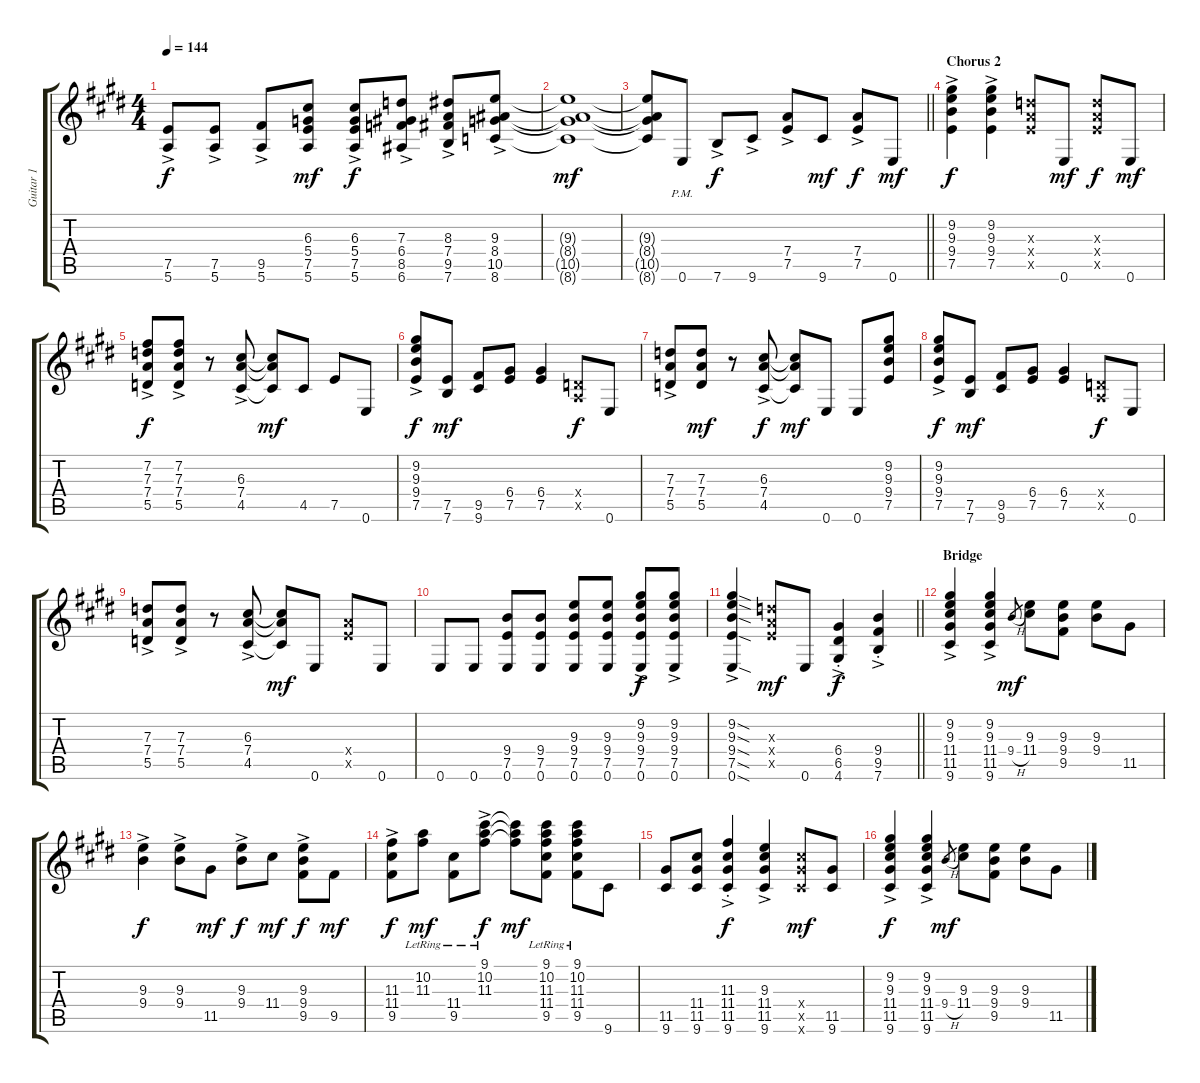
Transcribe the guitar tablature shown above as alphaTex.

\track ("Guitar 1" "Guitar 1") {instrument overdrivenguitar}
\staff {score tabs}
\tuning (E4 B3 G3 D3 A2 E2) {hide}
\ts (4 4)
\tempo 144
\clef g2
\ks c#minor
(7.5{ac} 5.6{ac}).8{dy f} (7.5{ac} 5.6{ac}).8 (9.5{ac} 5.6{ac}).8 (6.3 5.4 7.5 5.6).8{dy mf} (6.3{ac} 5.4{ac} 7.5{ac} 5.6{ac}).8{dy f} (7.3{ac} 6.4{ac} 8.5{ac} 6.6{ac}).8 (8.3{ac} 7.4{ac} 9.5{ac} 7.6{ac}).8 (9.3{ac} 8.4{ac} 10.5{ac} 8.6{ac}).8 |
(9.3{t} 8.4{t} 10.5{t} 8.6{t}).1{dy mf} |
\barLineRight lightlight
(9.3{t} 8.4{t} 10.5{t} 8.6{t}).8 0.6{pm}.8 7.6{ac}.8{dy f} 9.6{ac}.8 (7.4{ac} 7.5{ac}).8 9.6.8{dy mf} (7.4{ac} 7.5{ac}).8{dy f} 0.6.8{dy mf} |
\section ("" "Chorus 2")
(9.2{ac} 9.3{ac} 9.4{ac} 7.5{ac}).4{dy f} (9.2{ac} 9.3{ac} 9.4{ac} 7.5{ac}).4 (7.3{x} 7.4{x} 7.5{x}).8 0.6.8{dy mf} (7.3{x} 7.4{x} 7.5{x}).8{dy f} 0.6.8{dy mf} |
\ks e
(7.2{ac} 7.3{ac} 7.4{ac} 5.5{ac}).8{dy f} (7.2{ac} 7.3{ac} 7.4{ac} 5.5{ac}).8 r.8 (6.3{ac} 7.4{ac} 4.5{ac}).8 (6.3{t} 7.4{t} 4.5{t}).8{dy mf} 4.5.8 7.5.8 0.6.8 |
\ks c#minor
(9.2{ac} 9.3{ac} 9.4{ac} 7.5{ac}).8{dy f} (7.5 7.6).8{dy mf} (9.5 9.6).8 (6.4 7.5).8 (6.4 7.5).4 (0.4{x} 0.5{x}).8{dy f} 0.6.8 |
\ks e
(7.3{ac} 7.4{ac} 5.5{ac}).8 (7.3 7.4 5.5).8{dy mf} r.8 (6.3{ac} 7.4{ac} 4.5{ac}).8{dy f} (6.3{t} 7.4{t} 4.5{t}).8{dy mf} 0.6.8 0.6.8 (9.2 9.3 9.4 7.5).8 |
\ks c#minor
(9.2{ac} 9.3{ac} 9.4{ac} 7.5{ac}).8{dy f} (7.5 7.6).8{dy mf} (9.5 9.6).8 (6.4 7.5).8 (6.4 7.5).4 (0.4{x} 0.5{x}).8{dy f} 0.6.8 |
\ks e
(7.3{ac} 7.4{ac} 5.5{ac}).8 (7.3{ac} 7.4{ac} 5.5{ac}).8 r.8 (6.3{ac} 7.4{ac} 4.5{ac}).8 (6.3{t} 7.4{t} 4.5{t}).8{dy mf} 0.6.8 (7.4{x} 7.5{x}).8 0.6.8 |
\ks c#minor
0.6.8 0.6.8 (9.4 7.5 0.6).8 (9.4 7.5 0.6).8 (9.3 9.4 7.5 0.6).8 (9.3 9.4 7.5 0.6).8 (9.2{ac} 9.3{ac} 9.4{ac} 7.5{ac} 0.6{ac}).8{dy f} (9.2{ac} 9.3{ac} 9.4{ac} 7.5{ac} 0.6{ac}).8 |
\barLineRight lightlight
\ks e
(9.2{sod ac} 9.3{sod ac} 9.4{sod ac} 7.5{sod ac} 0.6{sod ac}).4 (7.3{x} 7.4{x} 7.5{x}).8{dy mf} 0.6.8 (6.4{ac st} 6.5{ac st} 4.6{ac st}).4{dy f} (9.4{ac st} 9.5{ac st} 7.6{ac st}).4 |
\section ("" "Bridge")
\ks c#minor
(9.2{ac} 9.3{ac} 11.4{ac} 11.5{ac} 9.6{ac}).4 (9.2{ac} 9.3{ac} 11.4{ac} 11.5{ac} 9.6{ac}).4 9.4{h}.8{gr dy mf} (9.3 11.4).8 (9.3 9.4 9.5).8 (9.3 9.4).8 11.5.8 |
(9.3{ac} 9.4{ac}).4{dy f} (9.3{ac} 9.4{ac}).8 11.5.8{dy mf} (9.3{ac} 9.4{ac}).8{dy f} 11.4.8{dy mf} (9.3{ac} 9.4{ac} 9.5{ac}).8{dy f} 9.5.8{dy mf} |
(11.3{ac} 11.4{ac} 9.5{ac}).8{dy f} (10.2{lr} 11.3{lr}).8{dy mf} (11.4{lr} 9.5{lr}).8 (9.1{ac lr} 10.2{ac lr} 11.3{ac lr}).8{dy f} (9.1{t} 10.2{t} 11.3{t}).8{dy mf} (9.1{lr} 10.2{lr} 11.3{lr} 11.4{lr} 9.5{lr}).8 (9.1{lr} 10.2{lr} 11.3{lr} 11.4{lr} 9.5{lr}).8 9.6.8 |
\ks e
(11.5 9.6).8 (11.4 11.5 9.6).8 (11.3{ac st} 11.4{ac st} 11.5{ac st} 9.6{ac st}).4{dy f} (9.3{ac} 11.4{ac} 11.5{ac} 9.6{ac}).4 (11.4{x} 11.5{x} 9.6{x}).8{dy mf} (11.5 9.6).8 |
\ks c#minor
(9.2{ac} 9.3{ac} 11.4{ac} 11.5{ac} 9.6{ac}).4{dy f} (9.2{ac} 9.3{ac} 11.4{ac} 11.5{ac} 9.6{ac}).4 9.4{h}.8{gr dy mf} (9.3 11.4).8 (9.3 9.4 9.5).8 (9.3 9.4).8 11.5.8
